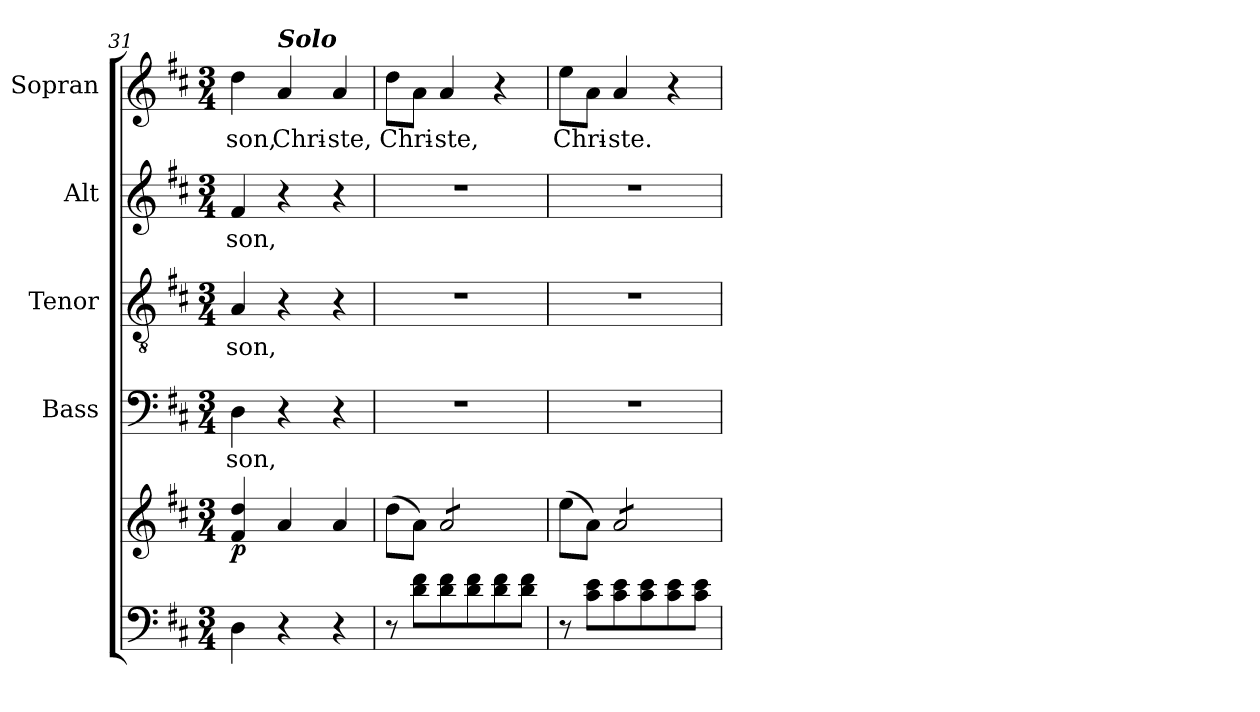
**kern	**kern	**dynam	**kern	**text	**kern	**text	**kern	**text	**kern	**text
*part5	*part5	*part5	*part4	*part4	*part3	*part3	*part2	*part2	*part1	*part1
*staff6	*staff5	*staff5/6	*staff4	*staff4	*staff3	*staff3	*staff2	*staff2	*staff1	*staff1
*	*	*	*I"Bass	*	*I"Tenor	*	*I"Alt	*	*I"Sopran	*
*	*	*	*I'B.	*	*I'T.	*	*I'A.	*	*I'S.	*
*clefF4	*clefG2	*	*clefF4	*	*clefGv2	*	*clefG2	*	*clefG2	*
*k[f#c#]	*k[f#c#]	*	*k[f#c#]	*	*k[f#c#]	*	*k[f#c#]	*	*k[f#c#]	*
*D:	*D:	*	*D:	*	*D:	*	*D:	*	*D:	*
*M3/4	*M3/4	*	*M3/4	*	*M3/4	*	*M3/4	*	*M3/4	*
=31	=31	=31	=31	=31	=31	=31	=31	=31	=31	=31
!	!	!LO:DY:b	!	!LO:LY:b	!	!LO:LY:b	!	!LO:LY:b	!	!LO:LY:b
4D\	4f#/ 4dd/	p	4D\	-son,	4A/	-son,	4f#/	-son,	4dd\	-son,
!	!	!	!	!	!	!	!	!	!LO:TX:a:Bi:t=Solo	!
!	!	!	!	!	!	!	!	!	!	!LO:LY:b
4r	4a/	.	4r	.	4r	.	4r	.	4a/	Chri-
!	!	!	!	!	!	!	!	!	!	!LO:LY:b
4r	4a/	.	4r	.	4r	.	4r	.	4a/	-ste,
=32	=32	=32	=32	=32	=32	=32	=32	=32	=32	=32
!	!	!	!	!	!	!	!	!	!	!LO:LY:b
8r	(>8dd\L	.	2.r	.	2.r	.	2.r	.	8dd\L	Chri-
8d\ 8f#\L	8a\J)	.	.	.	.	.	.	.	8a\J	.
!	!	!	!	!	!	!	!	!	!	!LO:LY:b
*	*tremolo	*	*	*	*	*	*	*	*	*
8d\ 8f#\	8a/L	.	.	.	.	.	.	.	4a/	-ste,
8d\ 8f#\	8a/	.	.	.	.	.	.	.	.	.
8d\ 8f#\	8a/	.	.	.	.	.	.	.	4r	.
8d\ 8f#\J	8a/J	.	.	.	.	.	.	.	.	.
*	*Xtremolo	*	*	*	*	*	*	*	*	*
=33	=33	=33	=33	=33	=33	=33	=33	=33	=33	=33
!	!	!	!	!	!	!	!	!	!	!LO:LY:b
8r	(>8ee\L	.	2.r	.	2.r	.	2.r	.	8ee\L	Chri-
8c#\ 8e\L	8a\J)	.	.	.	.	.	.	.	8a\J	.
!	!	!	!	!	!	!	!	!	!	!LO:LY:b
*	*tremolo	*	*	*	*	*	*	*	*	*
8c#\ 8e\	8a/L	.	.	.	.	.	.	.	4a/	-ste.
8c#\ 8e\	8a/	.	.	.	.	.	.	.	.	.
8c#\ 8e\	8a/	.	.	.	.	.	.	.	4r	.
8c#\ 8e\J	8a/J	.	.	.	.	.	.	.	.	.
*	*Xtremolo	*	*	*	*	*	*	*	*	*
=	=	=	=	=	=	=	=	=	=	=
*-	*-	*-	*-	*-	*-	*-	*-	*-	*-	*-
